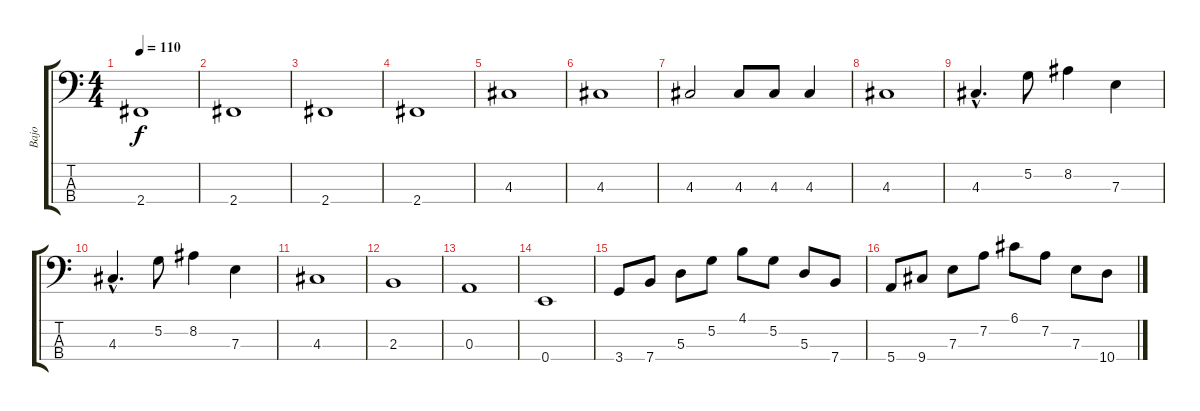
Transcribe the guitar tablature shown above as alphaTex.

\track ("Bajo" "Bajo") {instrument electricbassfinger}
\staff {score tabs}
\tuning (G2 D2 A1 E1) {hide}
\ts (4 4)
\tempo 110
\clef f4
\ks c
2.4.1{dy f} |
2.4.1 |
2.4.1 |
2.4.1 |
4.3.1 |
4.3.1 |
4.3.2 4.3.8 4.3.8 4.3.4 |
4.3.1 |
4.3{hac}.4{d} 5.2.8 8.2.4 7.3.4 |
4.3{hac}.4{d} 5.2.8 8.2.4 7.3.4 |
4.3.1 |
2.3.1 |
0.3.1 |
0.4.1 |
3.4.8 7.4.8 5.3.8 5.2.8 4.1.8 5.2.8 5.3.8 7.4.8 |
5.4.8 9.4.8 7.3.8 7.2.8 6.1.8 7.2.8 7.3.8 10.4.8
